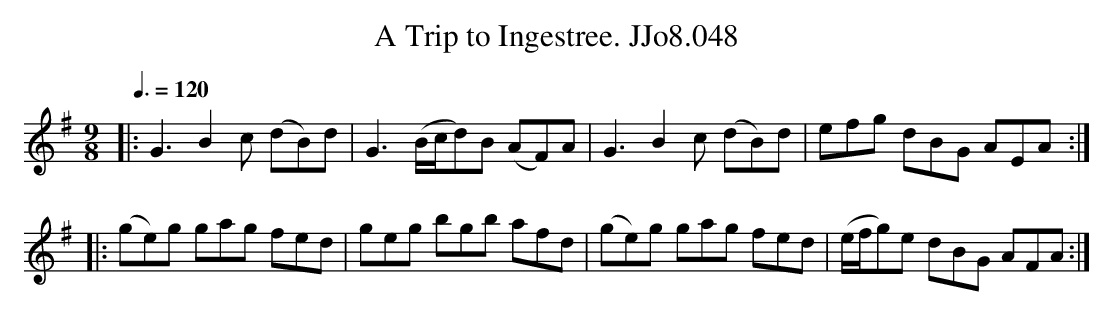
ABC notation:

X:1
T:Trip to Ingestree. JJo8.048, A
M:9/8
L:1/8
Q:3/8=120
K:G
|:G3B2c (dB)d|G3(B/c/d)B (AF)A|G3B2c (dB)d|efg dBG AEA:|
|:(ge)g gag fed|geg bgb afd|(ge)g gag fed|(e/f/g)e dBG AFA:|
